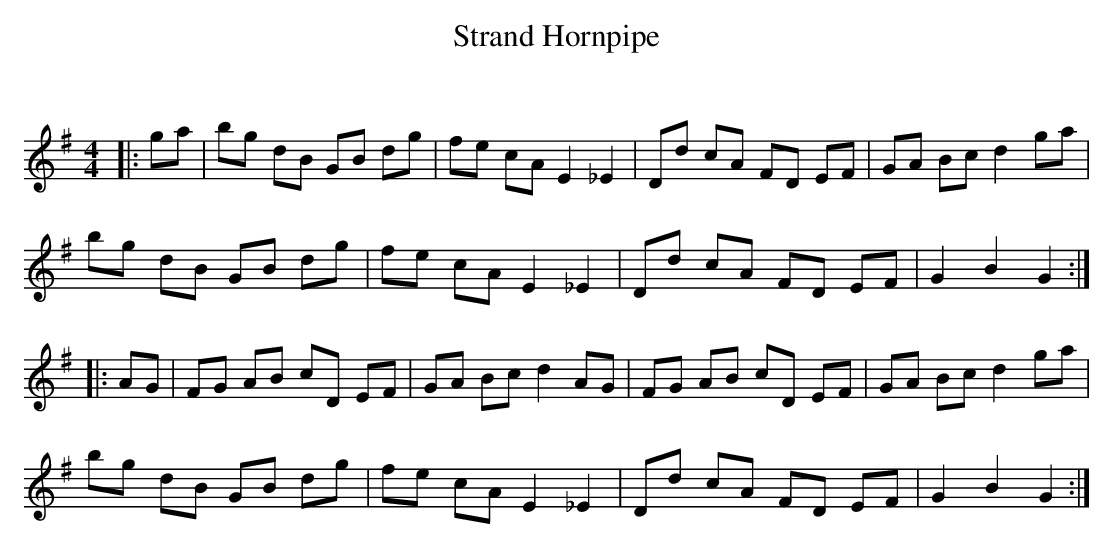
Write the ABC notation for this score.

X:1
T: Strand Hornpipe
C:
Q: 232
K:G
M:4/4
L:1/8
|:ga|bg dB GB dg|fe cA E2 _E2|Dd cA FD EF|GA Bc d2 ga|
bg dB GB dg|fe cA E2 _E2|Dd cA FD EF|G2 B2 G2:|
|:AG|FG AB cD EF|GA Bc d2 AG|FG AB cD EF|GA Bc d2 ga|
bg dB GB dg|fe cA E2 _E2|Dd cA FD EF|G2 B2 G2:|
